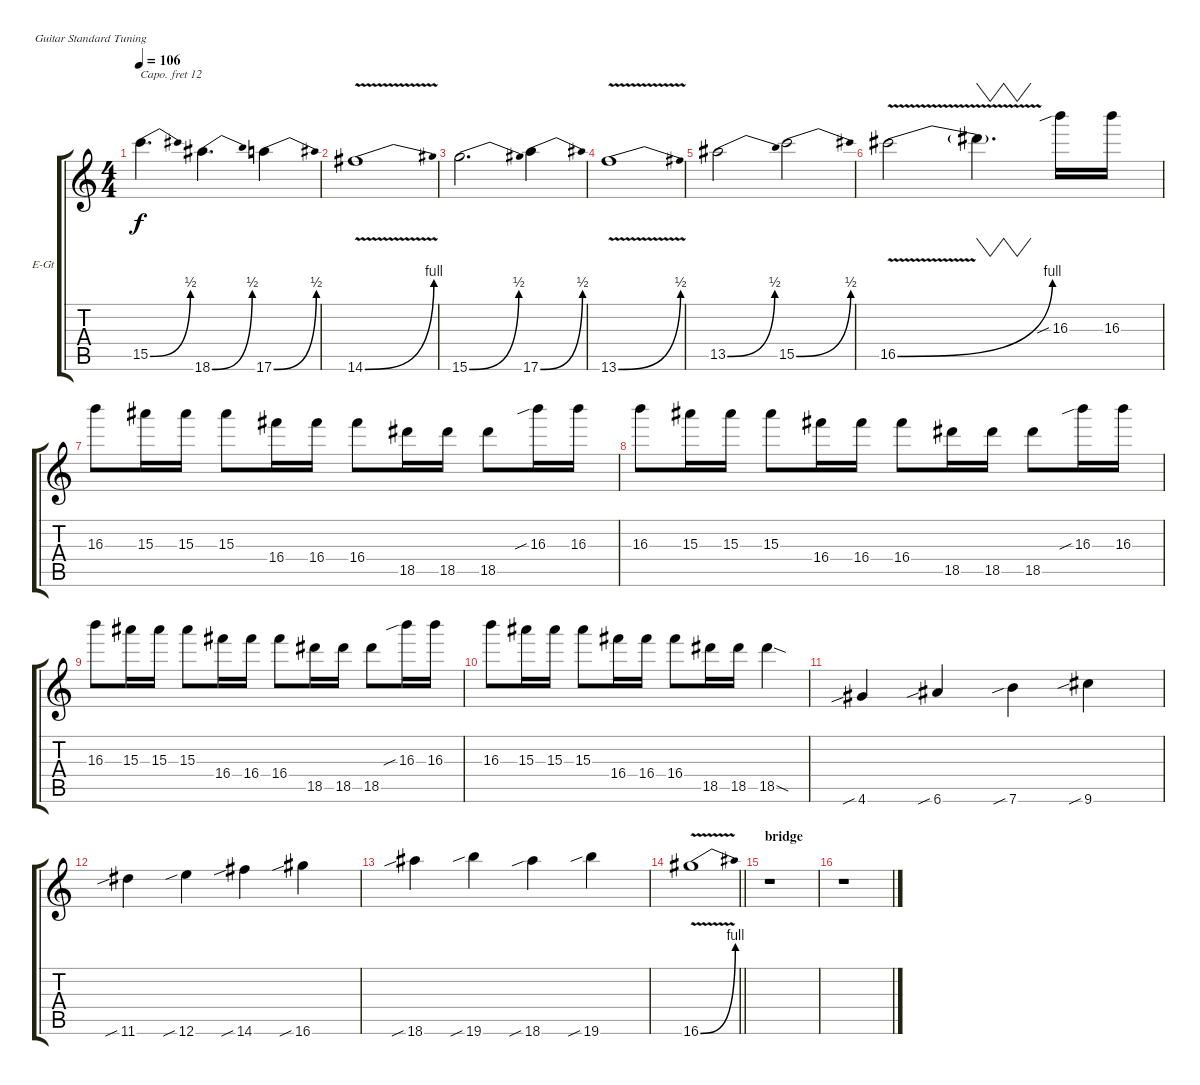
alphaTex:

\bracketExtendMode groupsimilarinstruments
\firstSystemTrackNameOrientation horizontal
\otherSystemsTrackNameOrientation horizontal
\track ("Guitar (solo)" "E-Gt") {instrument overdrivenguitar}
\staff {score tabs}
\capo 12
\tuning (E4 B3 G3 D3 A2 E2)
\ts (4 4)
\tempo 106
\clef g2
\ks c
15.5{be (bend 0 0 15 2)}.4{d dy f} 18.6{be (bend 0 0 14.399999999999999 2)}.4{d} 17.6{be (bend 0 0 15 2)}.4 |
14.6{be (bend 0 0 15 4) v}.1 |
15.6{be (bend 0 0 9 2)}.2{d} 17.6{be (bend 0 0 15.6 2)}.4 |
13.6{be (bend 0 0 9.6 2) v}.1 |
13.5{be (bend 0 0 14.399999999999999 2)}.2 15.5{be (bend 0 0 15 2)}.2 |
16.5{be (bend 0 0 15 4) v}.2 16.5{t}.4{vw d} 16.3{sib}.16 16.3.16 |
16.3.8 15.3.16 15.3.16 15.3.8 16.4.16 16.4.16 16.4.8 18.5.16 18.5.16 18.5.8 16.3{sib}.16 16.3.16 |
16.3.8 15.3.16 15.3.16 15.3.8 16.4.16 16.4.16 16.4.8 18.5.16 18.5.16 18.5.8 16.3{sib}.16 16.3.16 |
16.3.8 15.3.16 15.3.16 15.3.8 16.4.16 16.4.16 16.4.8 18.5.16 18.5.16 18.5.8 16.3{sib}.16 16.3.16 |
16.3.8 15.3.16 15.3.16 15.3.8 16.4.16 16.4.16 16.4.8 18.5.16 18.5.16 18.5{sod}.4 |
4.6{sib}.4 6.6{sib}.4 7.6{sib}.4 9.6{sib}.4 |
11.6{sib}.4 12.6{sib}.4 14.6{sib}.4 16.6{sib}.4 |
18.6{sib}.4 19.6{sib}.4 18.6{sib}.4 19.6{sib}.4 |
\barLineRight lightlight
16.6{be (bend 0 0 17.4 4) v}.1 |
\section ("" "bridge")
r.1 |
r.1
